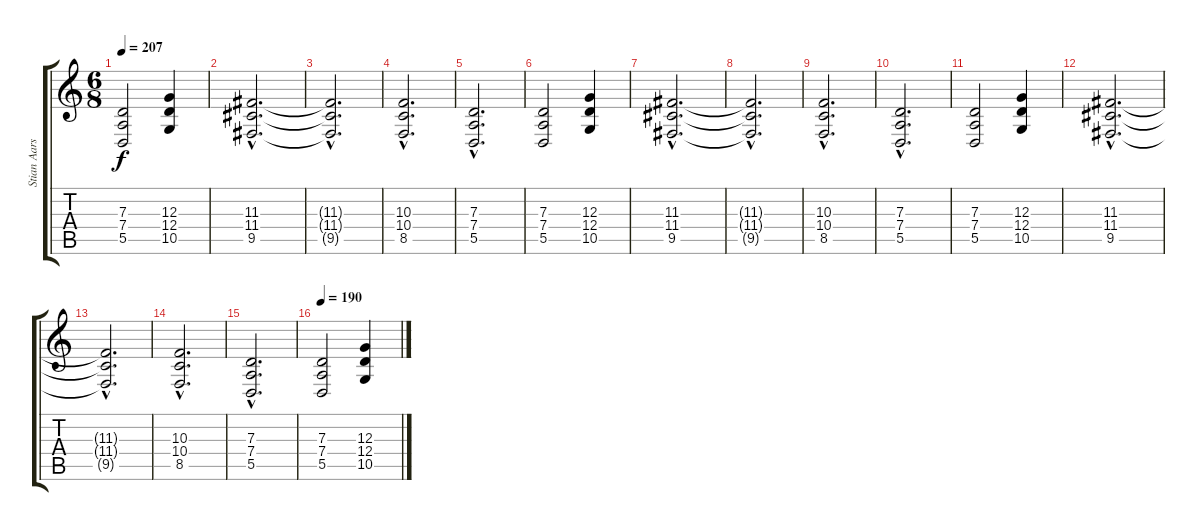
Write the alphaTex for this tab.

\track ("Stian Aarstad" "Stian Aars") {instrument pad4choir}
\staff {score tabs}
\tuning (E4 B3 G3 D3 A2 E2) {hide}
\ts (6 8)
\tempo 207
\clef g2
\ks c
(7.3 7.4 5.5).2{dy f instrument pad4choir} (12.3 12.4 10.5).4 |
(11.3{hac} 11.4{hac} 9.5{hac}).2{d} |
(11.3{hac t} 11.4{hac t} 9.5{hac t}).2{d} |
(10.3{hac} 10.4{hac} 8.5{hac}).2{d} |
(7.3{hac} 7.4{hac} 5.5{hac}).2{d} |
(7.3 7.4 5.5).2 (12.3 12.4 10.5).4 |
(11.3{hac} 11.4{hac} 9.5{hac}).2{d} |
(11.3{hac t} 11.4{hac t} 9.5{hac t}).2{d} |
(10.3{hac} 10.4{hac} 8.5{hac}).2{d} |
(7.3{hac} 7.4{hac} 5.5{hac}).2{d} |
(7.3 7.4 5.5).2 (12.3 12.4 10.5).4 |
(11.3{hac} 11.4{hac} 9.5{hac}).2{d} |
(11.3{hac t} 11.4{hac t} 9.5{hac t}).2{d} |
(10.3{hac} 10.4{hac} 8.5{hac}).2{d} |
(7.3{hac} 7.4{hac} 5.5{hac}).2{d} |
\tempo 190
(7.3 7.4 5.5).2 (12.3 12.4 10.5).4
